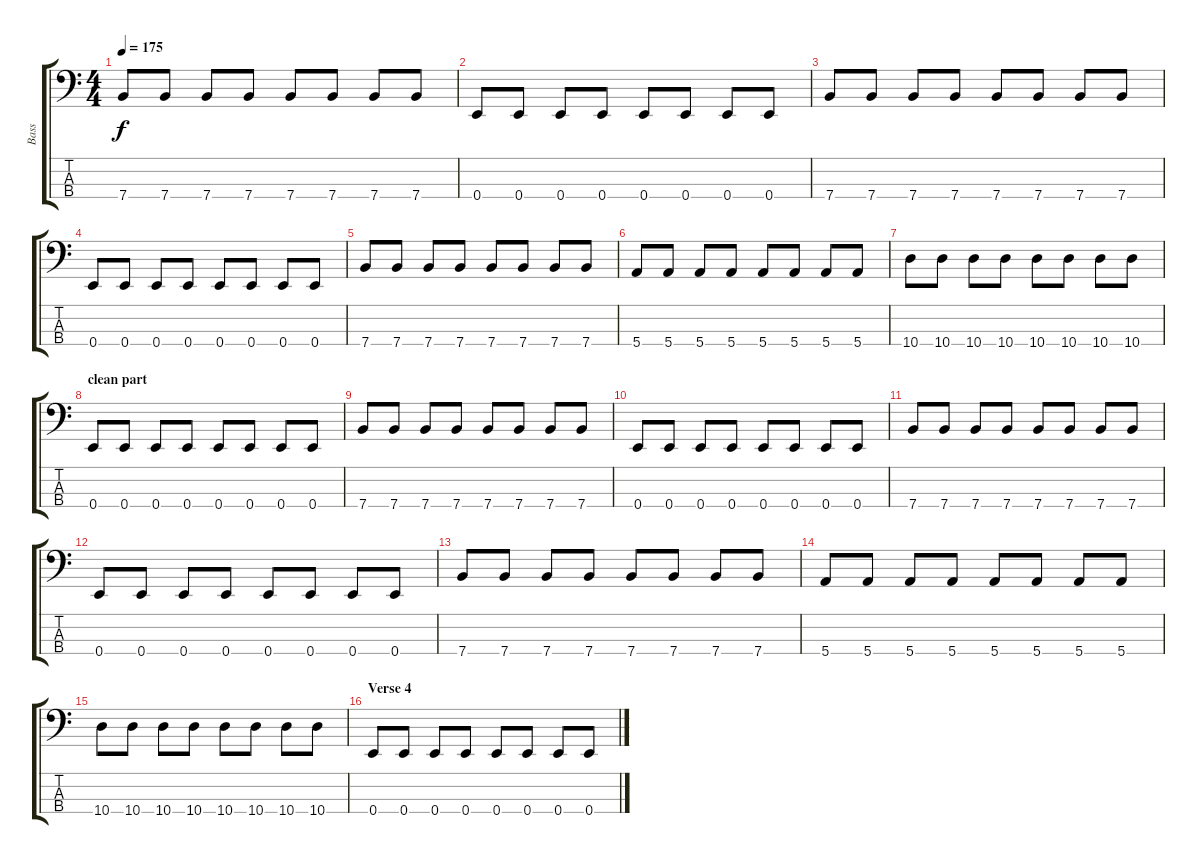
\track ("Bass" "Bass") {instrument electricbasspick}
\staff {score tabs}
\tuning (G2 D2 A1 E1) {hide}
\ts (4 4)
\tempo 175
\clef f4
\ks c
7.4.8{dy f} 7.4.8 7.4.8 7.4.8 7.4.8 7.4.8 7.4.8 7.4.8 |
0.4.8 0.4.8 0.4.8 0.4.8 0.4.8 0.4.8 0.4.8 0.4.8 |
7.4.8 7.4.8 7.4.8 7.4.8 7.4.8 7.4.8 7.4.8 7.4.8 |
0.4.8 0.4.8 0.4.8 0.4.8 0.4.8 0.4.8 0.4.8 0.4.8 |
7.4.8 7.4.8 7.4.8 7.4.8 7.4.8 7.4.8 7.4.8 7.4.8 |
5.4.8 5.4.8 5.4.8 5.4.8 5.4.8 5.4.8 5.4.8 5.4.8 |
10.4.8 10.4.8 10.4.8 10.4.8 10.4.8 10.4.8 10.4.8 10.4.8 |
\section ("" "clean part")
0.4.8 0.4.8 0.4.8 0.4.8 0.4.8 0.4.8 0.4.8 0.4.8 |
7.4.8 7.4.8 7.4.8 7.4.8 7.4.8 7.4.8 7.4.8 7.4.8 |
0.4.8 0.4.8 0.4.8 0.4.8 0.4.8 0.4.8 0.4.8 0.4.8 |
7.4.8 7.4.8 7.4.8 7.4.8 7.4.8 7.4.8 7.4.8 7.4.8 |
0.4.8 0.4.8 0.4.8 0.4.8 0.4.8 0.4.8 0.4.8 0.4.8 |
7.4.8 7.4.8 7.4.8 7.4.8 7.4.8 7.4.8 7.4.8 7.4.8 |
5.4.8 5.4.8 5.4.8 5.4.8 5.4.8 5.4.8 5.4.8 5.4.8 |
10.4.8 10.4.8 10.4.8 10.4.8 10.4.8 10.4.8 10.4.8 10.4.8 |
\section ("" "Verse 4")
0.4.8 0.4.8 0.4.8 0.4.8 0.4.8 0.4.8 0.4.8 0.4.8
